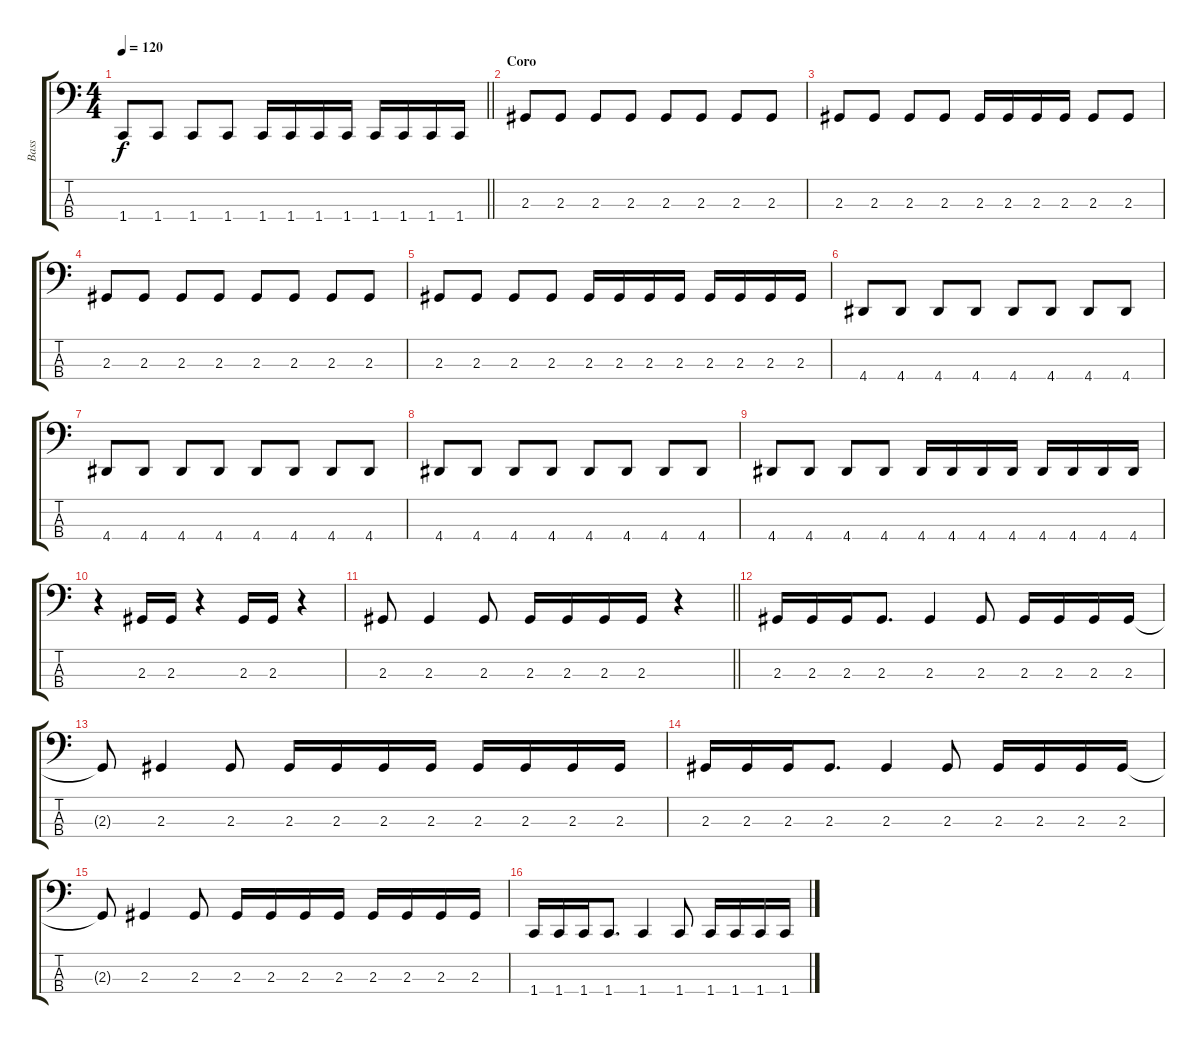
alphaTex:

\track ("Bass" "Bass") {instrument electricbassfinger}
\staff {score tabs}
\tuning (E2 B1 Gb1 B0) {hide}
\ts (4 4)
\tempo 120
\clef f4
\barLineRight lightlight
\ks c
1.4.8{dy f} 1.4.8 1.4.8 1.4.8 1.4.16 1.4.16 1.4.16 1.4.16 1.4.16 1.4.16 1.4.16 1.4.16 |
\section ("" "Coro")
2.3.8 2.3.8 2.3.8 2.3.8 2.3.8 2.3.8 2.3.8 2.3.8 |
2.3.8 2.3.8 2.3.8 2.3.8 2.3.16 2.3.16 2.3.16 2.3.16 2.3.8 2.3.8 |
2.3.8 2.3.8 2.3.8 2.3.8 2.3.8 2.3.8 2.3.8 2.3.8 |
2.3.8 2.3.8 2.3.8 2.3.8 2.3.16 2.3.16 2.3.16 2.3.16 2.3.16 2.3.16 2.3.16 2.3.16 |
4.4.8 4.4.8 4.4.8 4.4.8 4.4.8 4.4.8 4.4.8 4.4.8 |
4.4.8 4.4.8 4.4.8 4.4.8 4.4.8 4.4.8 4.4.8 4.4.8 |
4.4.8 4.4.8 4.4.8 4.4.8 4.4.8 4.4.8 4.4.8 4.4.8 |
4.4.8 4.4.8 4.4.8 4.4.8 4.4.16 4.4.16 4.4.16 4.4.16 4.4.16 4.4.16 4.4.16 4.4.16 |
r.4 2.3.16 2.3.16 r.4 2.3.16 2.3.16 r.4 |
\barLineRight lightlight
2.3.8 2.3.4 2.3.8 2.3.16 2.3.16 2.3.16 2.3.16 r.4 |
\section ("" "")
2.3.16 2.3.16 2.3.16 2.3.8{d} 2.3.4 2.3.8 2.3.16 2.3.16 2.3.16 2.3.16 |
2.3{t}.8 2.3.4 2.3.8 2.3.16 2.3.16 2.3.16 2.3.16 2.3.16 2.3.16 2.3.16 2.3.16 |
2.3.16 2.3.16 2.3.16 2.3.8{d} 2.3.4 2.3.8 2.3.16 2.3.16 2.3.16 2.3.16 |
2.3{t}.8 2.3.4 2.3.8 2.3.16 2.3.16 2.3.16 2.3.16 2.3.16 2.3.16 2.3.16 2.3.16 |
1.4.16 1.4.16 1.4.16 1.4.8{d} 1.4.4 1.4.8 1.4.16 1.4.16 1.4.16 1.4.16
